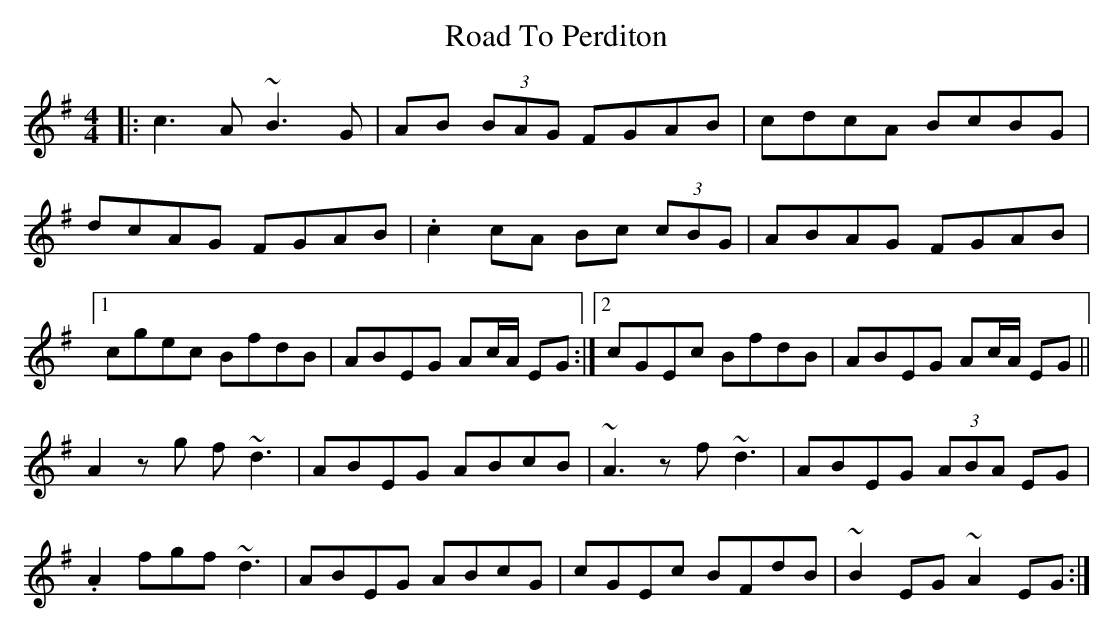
X:1
T: Road To Perditon
M: 4/4
L: 1/8
K: Emin
|:c3A ~B3 G|AB (3BAG FGAB|cdcA BcBG|
dcAG FGAB|.c2 cA Bc (3cBG|ABAG FGAB|
[1 cgec BfdB|ABEG Ac/A/ EG:|2 cGEc BfdB|ABEG Ac/A/ EG||
A2 zg f~d3|ABEG ABcB|~A3z f~d3|ABEG (3ABA EG|
.A2 fgf~d3|ABEG ABcG|cGEc BFdB|~B2EG ~A2EG:|
